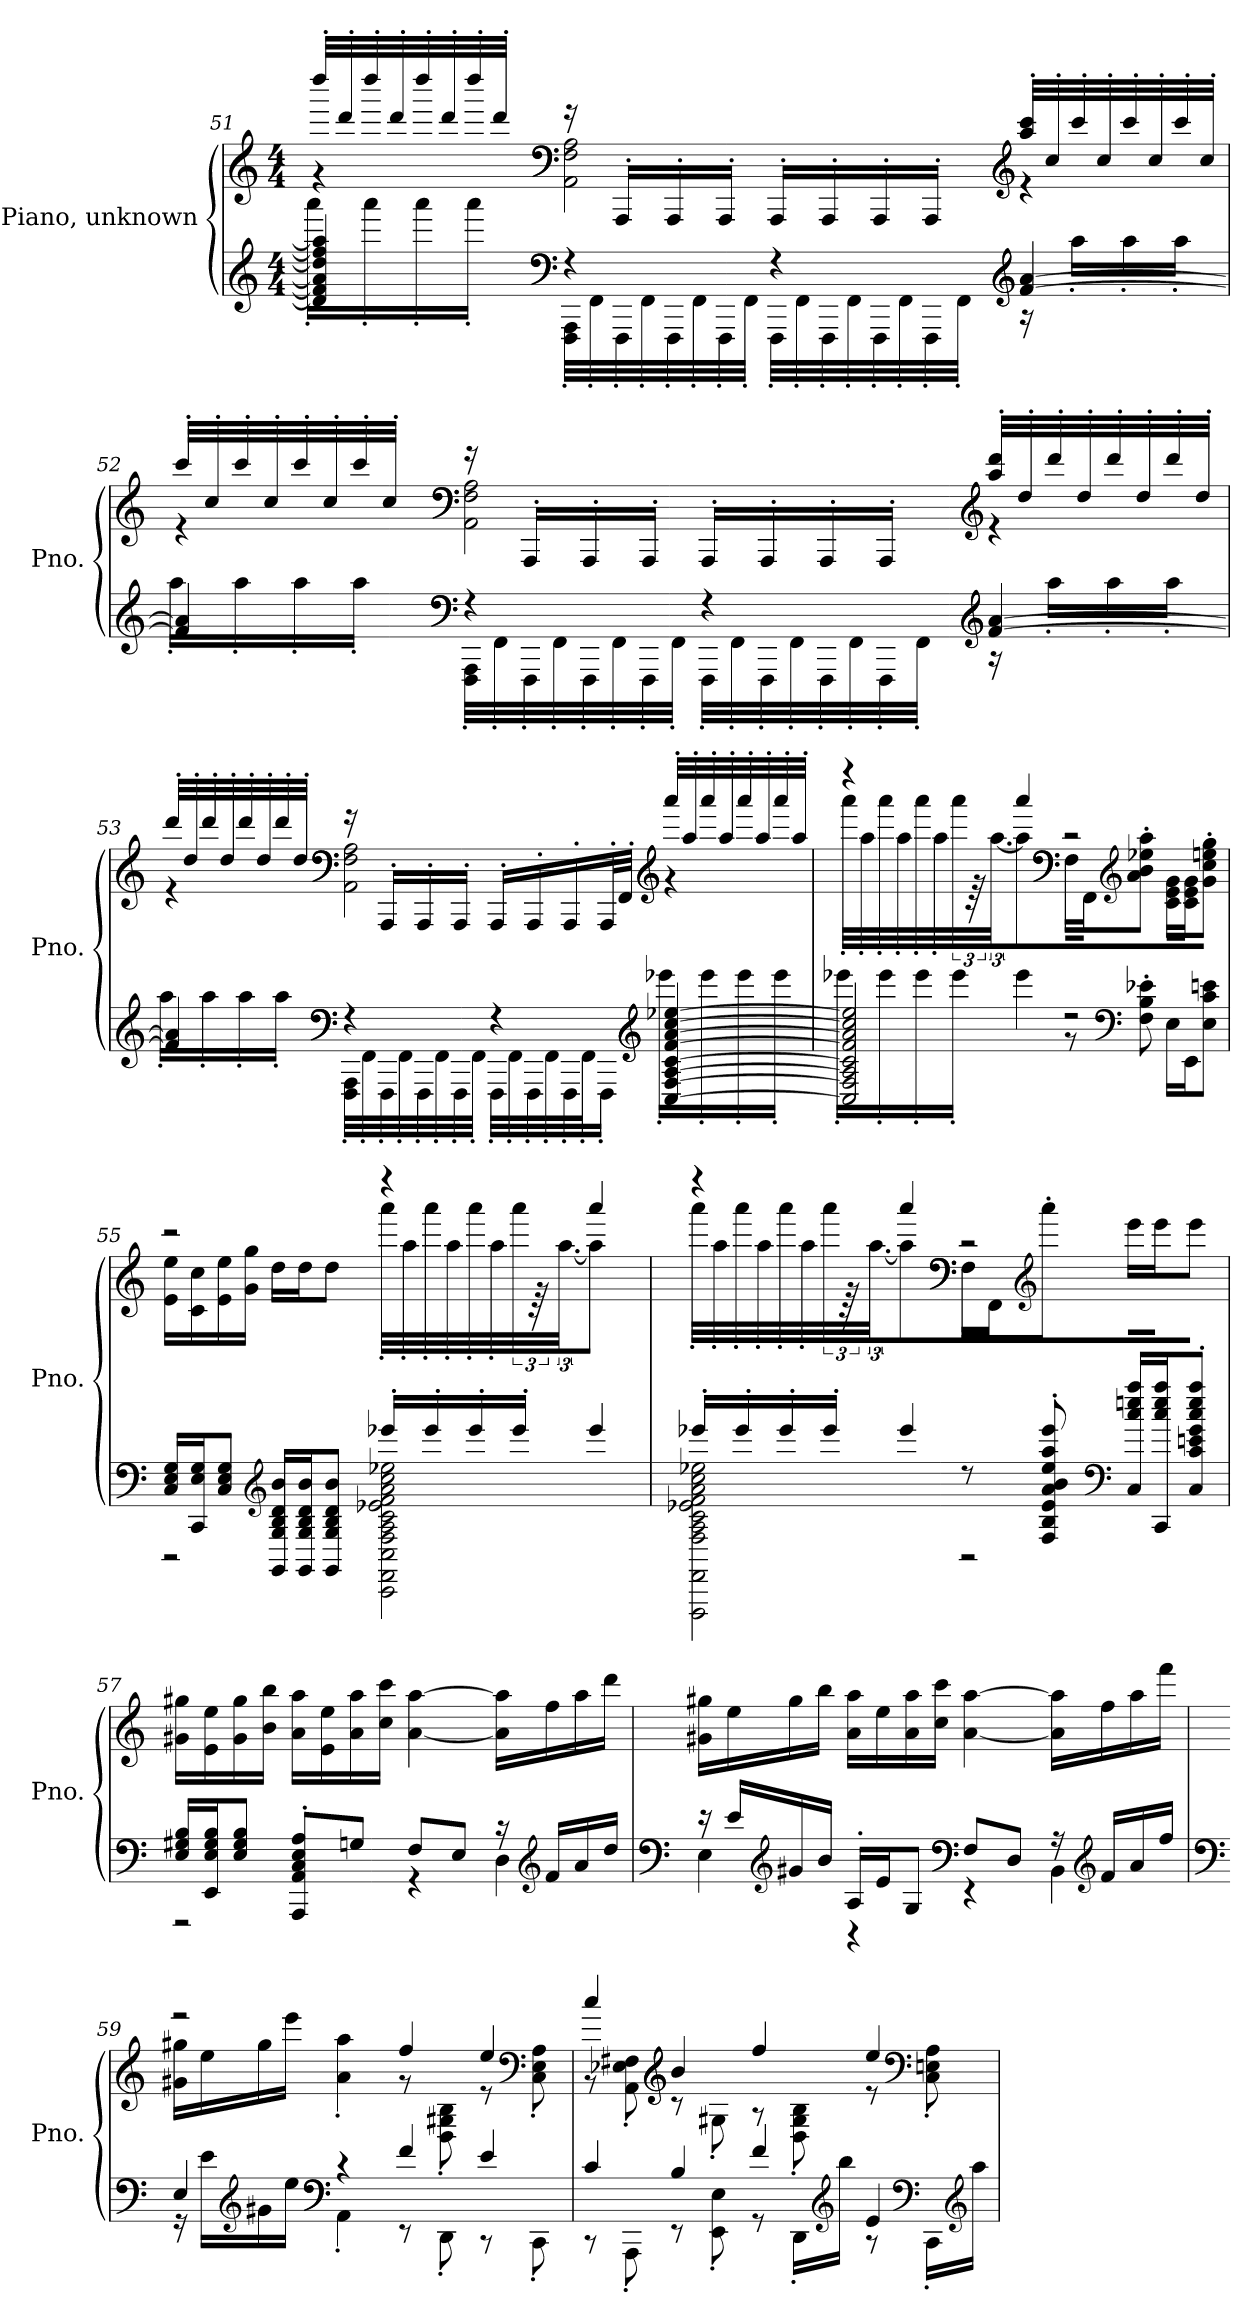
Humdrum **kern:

**kern	**kern
*part1	*part1
*staff2	*staff1
*I"Piano, unknown	*
*I'Pno.	*
!!LO:LB:g=z
*clefG2	*clefG2
*k[]	*k[]
*M4/4	*M4/4
=51	=51
*^	*^
4d/] 4f/] 4a/] 4dd/] 4ff/] 4aa/]	16aaa'\LL	32dddd'/LLL	4r
.	.	32ddd'/	.
.	16aaa'\	32dddd'/	.
.	.	32ddd'/	.
.	16aaa'\	32dddd'/	.
.	.	32ddd'/	.
.	16aaa'\JJ	32dddd'/	.
.	.	32ddd'/JJJ	.
*clefF4	*	*clefF4	*
4r	32FFF\' 32AAA\'LLL	16r	2AA\ 2F\ 2A\
.	32FF'\	.	.
.	32FFF'\	16AAA'/LL	.
.	32FF'\	.	.
.	32FFF'\	16AAA'/	.
.	32FF'\	.	.
.	32FFF'\	16AAA'/JJ	.
.	32FF'\JJJ	.	.
4r	32FFF'\LLL	16AAA'/LL	.
.	32FF'\	.	.
.	32FFF'\	16AAA'/	.
.	32FF'\	.	.
.	32FFF'\	16AAA'/	.
.	32FF'\	.	.
.	32FFF'\	16AAA'/JJ	.
.	32FF'\JJJ	.	.
*clefG2	*	*clefG2	*
[4f/ [4a/	16r	32aa/' 32ccc/'LLL	4r
.	.	32cc'/	.
.	16aa'\LL	32ccc'/	.
.	.	32cc'/	.
.	16aa'\	32ccc'/	.
.	.	32cc'/	.
.	16aa'\JJ	32ccc'/	.
.	.	32cc'/JJJ	.
!!LO:LB:g=z	!!
=52	=52	=52	=52
4f/] 4a/]	16aa'\LL	32ccc'/LLL	4r
.	.	32cc'/	.
.	16aa'\	32ccc'/	.
.	.	32cc'/	.
.	16aa'\	32ccc'/	.
.	.	32cc'/	.
.	16aa'\JJ	32ccc'/	.
.	.	32cc'/JJJ	.
*clefF4	*	*clefF4	*
4r	32FFF\' 32AAA\'LLL	16r	2AA\ 2F\ 2A\
.	32FF'\	.	.
.	32FFF'\	16AAA'/LL	.
.	32FF'\	.	.
.	32FFF'\	16AAA'/	.
.	32FF'\	.	.
.	32FFF'\	16AAA'/JJ	.
.	32FF'\JJJ	.	.
4r	32FFF'\LLL	16AAA'/LL	.
.	32FF'\	.	.
.	32FFF'\	16AAA'/	.
.	32FF'\	.	.
.	32FFF'\	16AAA'/	.
.	32FF'\	.	.
.	32FFF'\	16AAA'/JJ	.
.	32FF'\JJJ	.	.
*clefG2	*	*clefG2	*
[4f/ [4a/	16r	32aa/' 32ddd/'LLL	4r
.	.	32dd'/	.
.	16aa'\LL	32ddd'/	.
.	.	32dd'/	.
.	16aa'\	32ddd'/	.
.	.	32dd'/	.
.	16aa'\JJ	32ddd'/	.
.	.	32dd'/JJJ	.
!!LO:PB:g=z	!!
=53	=53	=53	=53
4f/] 4a/]	16aa'\LL	32ddd'/LLL	4r
.	.	32dd'/	.
.	16aa'\	32ddd'/	.
.	.	32dd'/	.
.	16aa'\	32ddd'/	.
.	.	32dd'/	.
.	16aa'\JJ	32ddd'/	.
.	.	32dd'/JJJ	.
*clefF4	*	*clefF4	*
4r	32FFF\' 32AAA\'LLL	16r	2AA\ 2F\ 2A\
.	32FF'\	.	.
.	32FFF'\	16AAA'/LL	.
.	32FF'\	.	.
.	32FFF'\	16AAA'/	.
.	32FF'\	.	.
.	32FFF'\	16AAA'/JJ	.
.	32FF'\JJJ	.	.
4r	32FFF'\LLL	16AAA'/LL	.
.	32FF'\	.	.
.	32FFF'\	16AAA'/	.
.	32FF'\	.	.
.	32FFF'\	16AAA'/	.
.	32FF'\J	.	.
.	16FFF'\JJ	32AAA'/L	.
.	.	32FF'/JJJ	.
*clefG2	*	*clefG2	*
[4C/ [4F/ [4A/ [4c/ [4f/ [4a/ [4cc/ [4ee-X/	16eee-X'\LL	32aaa'/LLL	4r
.	.	32aa'/	.
.	16eee-'\	32aaa'/	.
.	.	32aa'/	.
.	16eee-'\	32aaa'/	.
.	.	32aa'/	.
.	16eee-'\JJ	32aaa'/	.
.	.	32aa'/JJJ	.
!!LO:LB:g=z	!!
=54	=54	=54	=54
2C/] 2F/] 2A/] 2c/] 2f/] 2a/] 2cc/] 2ee-/]	16eee-X'\LL	4r	32aaa'\LLL
.	.	.	32aa'\
.	16eee-'\	.	32aaa'\
.	.	.	32aa'\
.	16eee-'\	.	32aaa'\
.	.	.	32aa'\
.	16eee-'\JJ	.	48aaa\JJJ
.	.	.	96r
.	.	.	[48.aa\
.	4eee-\	4aaa/	4aa\]
*	*	*clefF4	*
2r	8r	2r	16F\LL
.	.	.	16FF\J
*clefF4	*	*clefG2	*
.	8F\' 8B\' 8e-X\'	.	8a\' 8b\' 8ee-X\' 8aa\'J
.	16E\LL	.	16c\ 16e\ 16g\LL
.	16EE\J	.	16c\ 16e\ 16g\J
.	8E\ 8c\ 8en\J	.	8g\' 8cc\' 8een\' 8gg\'J
!!LO:LB:g=z	!!
=55	=55	=55	=55
16C/ 16E/ 16G/LL	2r	2r	16e\ 16ee\LL
16CC/ 16E/ 16G/J	.	.	16c\ 16cc\
8C/ 8E/ 8G/J	.	.	16e\ 16ee\
.	.	.	16g\ 16gg\JJ
*clefG2	*	*	*
16GG/ 16G/ 16B/ 16d/ 16b/LL	.	.	16dd\LL
16GG/ 16G/ 16B/ 16d/ 16b/J	.	.	16dd\J
8GG/ 8G/ 8B/ 8d/ 8b/J	.	.	8dd\J
16eee-X'/LL	2CC\ 2FF\ 2C\ 2F\ 2A\ 2c\ 2e-X\ 2f\ 2a\ 2cc\ 2ee-X\	4r	32aaa'\LLL
.	.	.	32aa'\
16eee-'/	.	.	32aaa'\
.	.	.	32aa'\
16eee-'/	.	.	32aaa'\
.	.	.	32aa'\
16eee-'/JJ	.	.	48aaa\JJJ
.	.	.	96r
.	.	.	[48.aa\
4eee-/	.	4aaa/	4aa\]
!!LO:LB:g=z	!!
=56	=56	=56	=56
16eee-X'/LL	2FFF\ 2FF\ 2F\ 2A\ 2c\ 2e-X\ 2f\ 2a\ 2cc\ 2ee-X\	4r	32aaa'\LLL
.	.	.	32aa'\
16eee-'/	.	.	32aaa'\
.	.	.	32aa'\
16eee-'/	.	.	32aaa'\
.	.	.	32aa'\
16eee-'/JJ	.	.	48aaa\JJJ
.	.	.	96r
.	.	.	[48.aa\
4eee-/	.	4aaa/	4aa\]
*	*	*clefF4	*
8r	2r	2r	16F\LL
.	.	.	16FF\J
*	*	*clefG2	*
8F/' 8B/' 8e-/' 8a/' 8b/' 8ee-/' 8aa/' 8eee-/'	.	.	8aaa'\J
*clefF4	*	*	*
16C/ 16cc/ 16een/ 16aa/LL	.	.	16eee\LL
16CC/ 16cc/ 16ee/ 16aa/J	.	.	16eee\J
8C/' 8c/' 8en/' 8g/' 8cc/' 8ee/' 8aa/'J	.	.	8eee\J
*	*	*v	*v
=57	=57	=57
16E/ 16G#X/ 16B/LL	2r	16g#X\ 16gg#X\LL
16EE/ 16E/ 16G#/ 16B/J	.	16e\ 16ee\
8E/ 8G#/ 8B/J	.	16g#\ 16gg#\
.	.	16b\ 16bb\JJ
8AAA/' 8AA/' 8C/' 8E/' 8A/'L	.	16a\ 16aa\LL
.	.	16e\ 16ee\
8Gn/J	.	16a\ 16aa\
.	.	16cc\ 16ccc\JJ
8F/L	4r	[4a\ [4aa\
8E/J	.	.
16r	4D\	16a\] 16aa\]LL
*clefG2	*	*
16f/LL	.	16ff\
16a/	.	16aa\
16dd/JJ	.	16ddd\JJ
!!LO:LB:g=z
=58	=58	=58
*clefF4	*	*
16r	4E\	16g#X\ 16gg#X\LL
16e/LL	.	16ee\
*clefG2	*	*
16g#X/	.	16gg#\
16b/JJ	.	16bb\JJ
16A'/LL	4r	16a\ 16aa\LL
16e/J	.	16ee\
8G/J	.	16a\ 16aa\
.	.	16cc\ 16ccc\JJ
*clefF4	*	*
8F/L	4r	[4a\ [4aa\
8D/J	.	.
16r	4BB\	16a\] 16aa\]LL
*clefG2	*	*
16f/LL	.	16ff\
16a/	.	16aa\
16ff/JJ	.	16fff\JJ
=59	=59	=59
*clefF4	*	*
*	*	*^
4E/	16r	2r	16g#X\ 16gg#X\LL
.	16e\LL	.	16ee\
*clefG2	*	*	*
.	16g#X\	.	16gg#\
.	16ee\JJ	.	16eee\JJ
*clefF4	*	*	*
4r	4AA'\	.	4a\' 4aa\'
4f/	8r	4ff/	8r
.	8DD'\	.	8D\' 8G#X\' 8B\'
4e/	8r	4ee/	8r
*	*	*clefF4	*
.	8CC'\	.	8C\' 8E\' 8A\'
!!LO:LB:g=z	!!
=60	=60	=60	=60
4c/	8r	4cc/	8r
.	8AAA'\	.	8AA\' 8E-X\' 8F#X\'
*	*	*clefG2	*
4B/	8r	4b/	8r
.	8EE\' 8E\'	.	8G#X'\
4f/	8r	4ff/	8r
.	16DD'\LL	.	8D\' 8G#\' 8B\'
*clefG2	*	*	*
.	16bb\JJ	.	.
4e/	8r	4ee/	8r
*clefF4	*	*clefF4	*
.	16CC'\LL	.	8C\' 8En\' 8A\'
*clefG2	*	*	*
.	16aa\JJ	.	.
*v	*v	*	*
*	*v	*v
=	=
*-	*-
